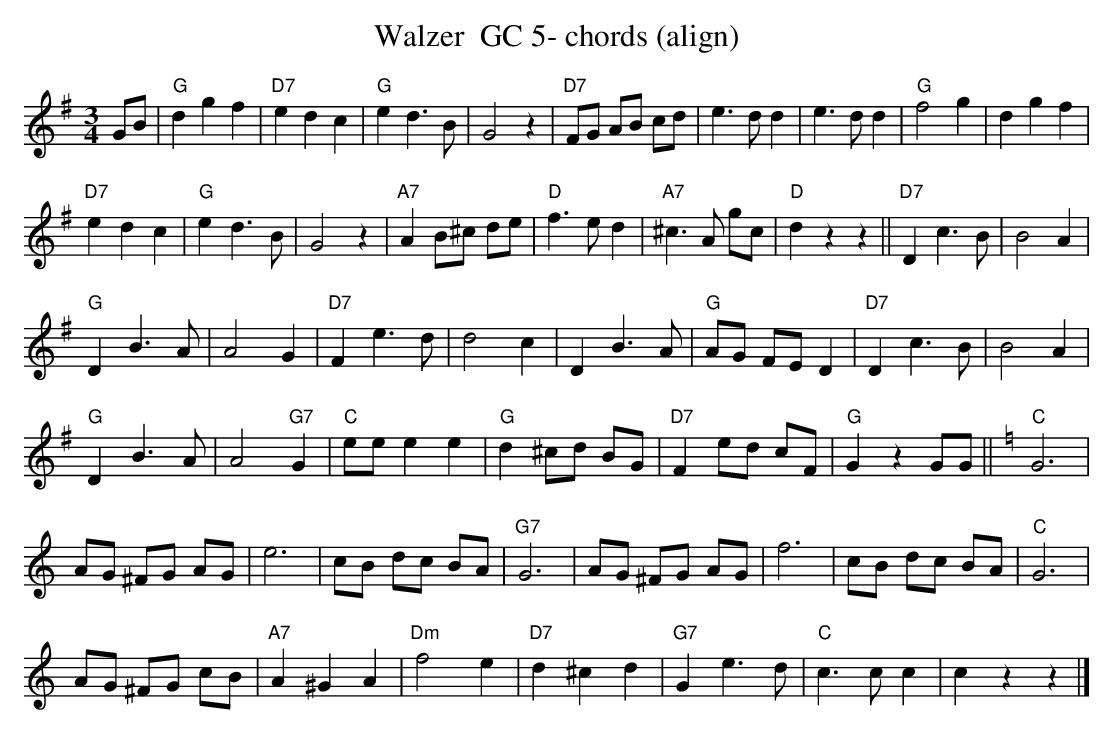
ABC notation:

X:1
T:Walzer  GC 5- chords (align)
M:3/4
L:1/4
K:Gmaj%%MIDI gchordon
G/2B/2 | "G"dgf | "D7"edc | "G"ed>B | G2z | "D7"F/2G/2 A/2B/2 c/2d/2 | e>dd | e>dd | \
"G"f2g | dgf |
"D7"edc | "G"ed>B | G2z | "A7"AB/2^c/2 d/2e/2 | "D"f>ed | "A7"^c>A g/2c/2 | \
"D"dzz || "D7"Dc>B | B2A |
"G"DB>A | A2G | "D7"Fe>d | d2c | DB>A | \
"G"A/2G/2 F/2E/2 D | "D7"Dc>B | B2A |
"G"DB>A | A2"G7"G | "C"e/2e/2ee | \
"G"d ^c/2d/2 B/2G/2 | "D7"F e/2d/2 c/2F/2 | "G"GzG/2G/2 || [K:Cmaj] "C"G3 |
A/2G/2 ^F/2G/2 A/2G/2 | e3 | \
c/2B/2 d/2c/2 B/2A/2 | "G7"G3 | A/2G/2 ^F/2G/2 A/2G/2 | f3 | c/2B/2 d/2c/2 B/2A/2 | "C"G3 |
A/2G/2 ^F/2G/2 c/2B/2 | \
"A7"A^GA | "Dm"f2e | "D7"d^cd | "G7"Ge>d | "C"c>cc | czz |]
